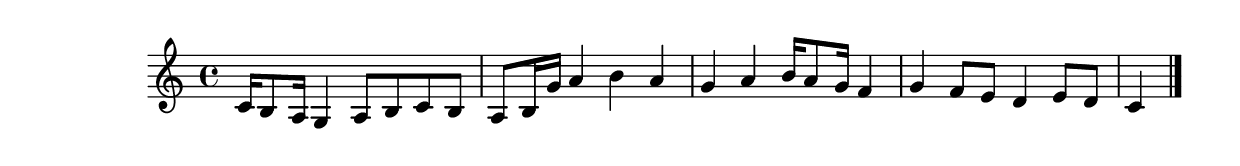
\header{tagline = " "}

\score{
\absolute {
\override Score.BarNumber.break-visibility = ##(#f #f #f) 
 c'16 b8 a16 g4 a8 b8 c'8 b8 a8 b16 g'16 a'4 b'4 a'4 g'4 a'4 b'16 a'8 g'16 f'4 g'4 f'8 e'8 d'4 e'8 d'8 c'4 \bar"|."

}
\midi{}
\layout{}
}
